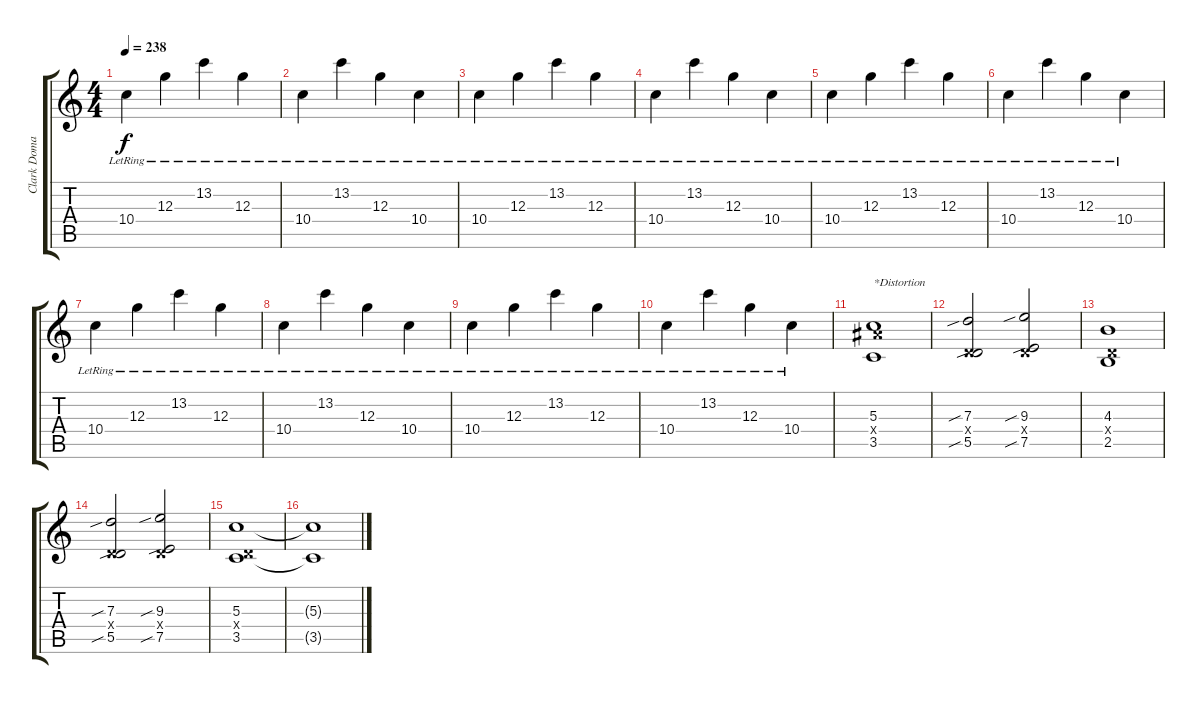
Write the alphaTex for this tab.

\track ("Clark Domae" "Clark Doma") {instrument electricguitarclean}
\staff {score tabs}
\tuning (E4 B3 G3 D3 A2 E2) {hide}
\ts (4 4)
\tempo 238
\clef g2
\ks c
10.4{lr}.4{dy f} 12.3{lr}.4 13.2{lr}.4 12.3{lr}.4 |
10.4{lr}.4 13.2{lr}.4 12.3{lr}.4 10.4{lr}.4 |
10.4{lr}.4 12.3{lr}.4 13.2{lr}.4 12.3{lr}.4 |
10.4{lr}.4 13.2{lr}.4 12.3{lr}.4 10.4{lr}.4 |
10.4{lr}.4 12.3{lr}.4 13.2{lr}.4 12.3{lr}.4 |
10.4{lr}.4 13.2{lr}.4 12.3{lr}.4 10.4{lr}.4 |
10.4{lr}.4 12.3{lr}.4 13.2{lr}.4 12.3{lr}.4 |
10.4{lr}.4 13.2{lr}.4 12.3{lr}.4 10.4{lr}.4 |
10.4{lr}.4 12.3{lr}.4 13.2{lr}.4 12.3{lr}.4 |
10.4{lr}.4 13.2{lr}.4 12.3{lr}.4 10.4{lr}.4 |
(5.3 8.4{x} 3.5).1{txt "*Distortion" volume 14 instrument overdrivenguitar} |
(7.3{sib} 0.4{x} 5.5{sib}).2 (9.3{sib} 0.4{x} 7.5{sib}).2 |
(4.3 0.4{x} 2.5).1 |
(7.3{sib} 0.4{x} 5.5{sib}).2 (9.3{sib} 0.4{x} 7.5{sib}).2 |
(5.3 0.4{x} 3.5).1 |
(5.3{t} 3.5{t}).1
